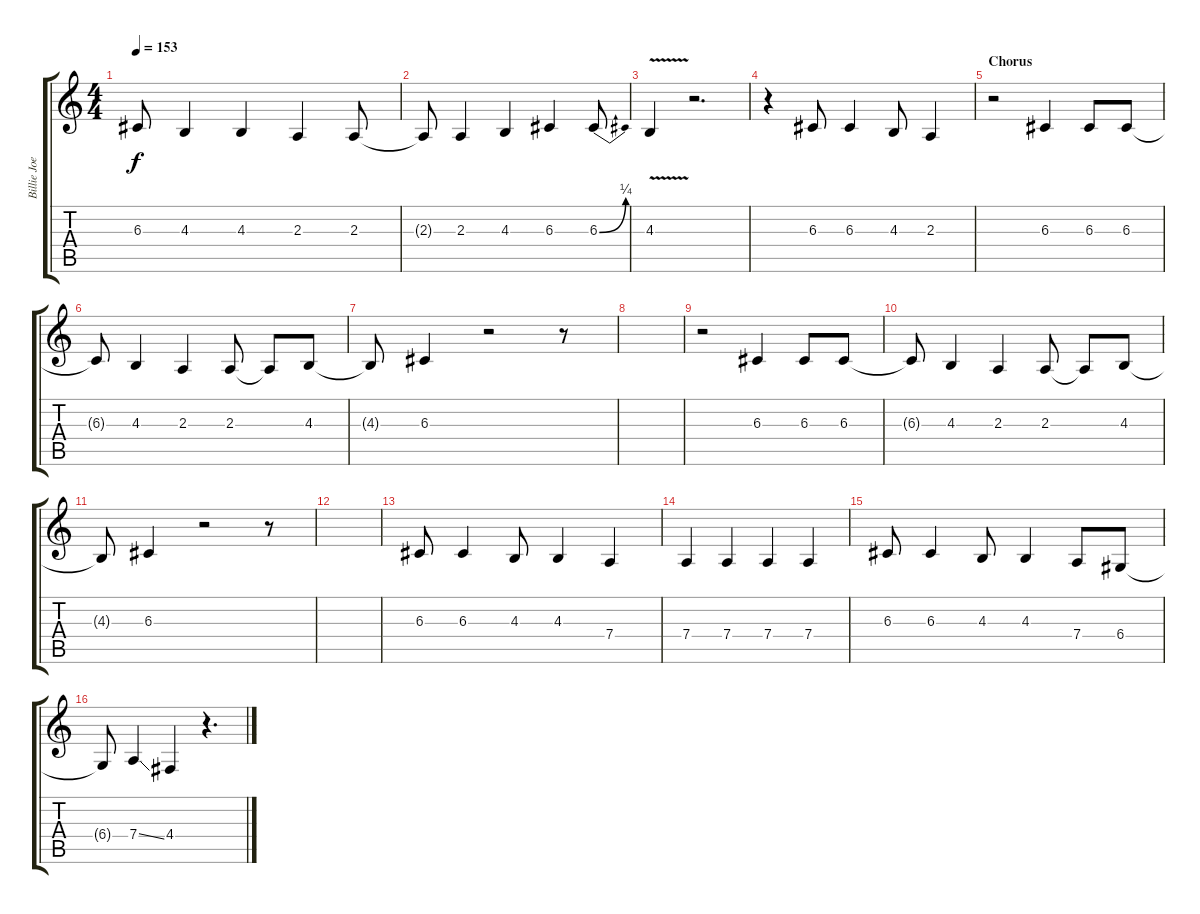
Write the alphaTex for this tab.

\track ("Billie Joe Armstrong (Voice)" "Billie Joe") {instrument lead6voice}
\staff {score tabs}
\tuning (E4 B3 G3 D3 A2 E2) {hide}
\ts (4 4)
\tempo 153
\clef g2
\ks c
6.3.8{dy f} 4.3.4 4.3.4 2.3.4 2.3.8 |
2.3{t}.8 2.3.4 4.3.4 6.3.4 6.3{be (bend 0 0 60 1)}.8 |
4.3{v}.4 r.2{d} |
r.4 6.3.8 6.3.4 4.3.8 2.3.4 |
\section ("" "Chorus")
r.2 6.3.4 6.3.8 6.3.8 |
6.3{t}.8 4.3.4 2.3.4 2.3.8 2.3{t}.8 4.3.8 |
4.3{t}.8 6.3.4 r.2 r.8 |
|
r.2 6.3.4 6.3.8 6.3.8 |
6.3{t}.8 4.3.4 2.3.4 2.3.8 2.3{t}.8 4.3.8 |
4.3{t}.8 6.3.4 r.2 r.8 |
|
6.3.8{volume 16} 6.3.4 4.3.8 4.3.4 7.4.4 |
7.4.4 7.4.4 7.4.4 7.4.4 |
6.3.8 6.3.4 4.3.8 4.3.4 7.4.8 6.4.8 |
6.4{t}.8 7.4{ss}.4 4.4.4 r.4{d}
